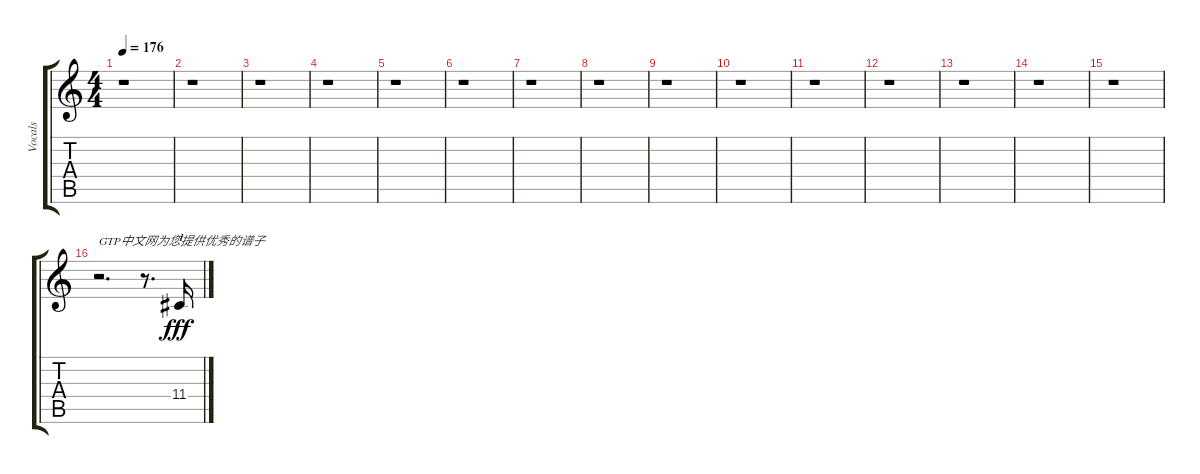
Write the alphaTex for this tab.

\track ("Vocals  " "Vocals  ") {instrument altosax}
\staff {score tabs}
\tuning (E4 B3 G3 D3 A2 E2) {hide}
\ts (4 4)
\tempo 176
\clef g2
\ks c
r.1{dy fff instrument altosax} |
r.1 |
r.1 |
r.1 |
r.1 |
r.1 |
r.1 |
r.1 |
r.1 |
r.1 |
r.1 |
r.1 |
r.1 |
r.1 |
r.1 |
r.2{d txt "GTP中文网为您提供优秀的谱子"} r.8{d} 11.4.16{txt "I" volume 14 balance 7 instrument altosax}
